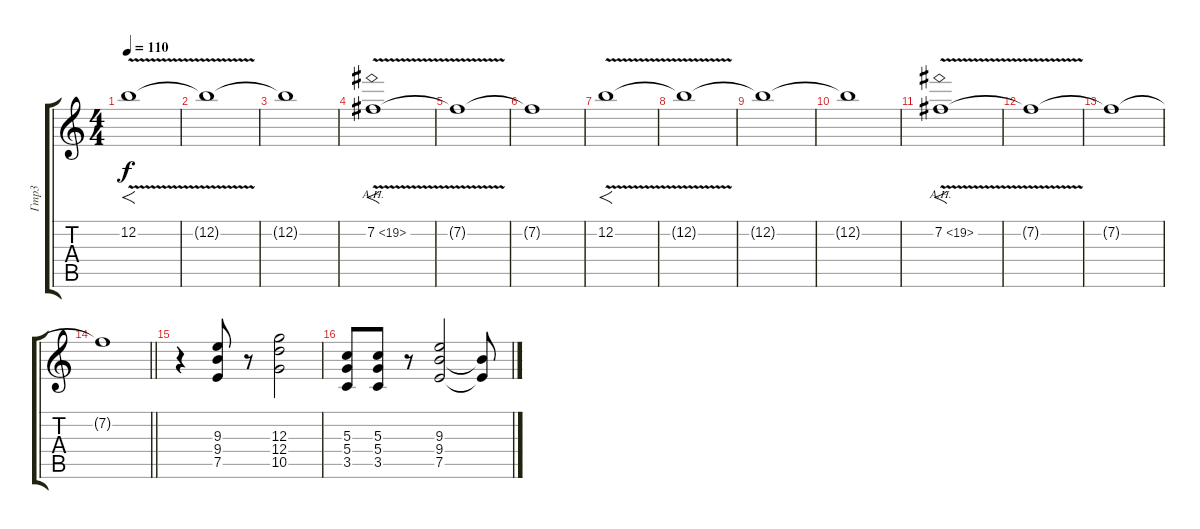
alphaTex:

\track ("Гтр3" "Гтр3") {instrument distortionguitar}
\staff {score tabs}
\tuning (E4 B3 G3 D3 A2 E2) {hide}
\ts (4 4)
\tempo 110
\clef g2
\ks c
12.2{v}.1{f dy f} |
12.2{t}.1 |
12.2{t}.1 |
7.2{ah 12 v}.1{f} |
7.2{t}.1 |
7.2{t}.1 |
12.2{v}.1{f} |
12.2{t}.1 |
12.2{t}.1 |
12.2{t}.1 |
7.2{ah 12 v}.1{f} |
7.2{t}.1 |
7.2{t}.1 |
\barLineRight lightlight
7.2{t}.1 |
r.4 (9.3 9.4 7.5).8 r.8 (12.3 12.4 10.5).2 |
(5.3 5.4 3.5).8 (5.3 5.4 3.5).8 r.8 (9.3 9.4 7.5).2 (9.4{t} 7.5{t}).8
